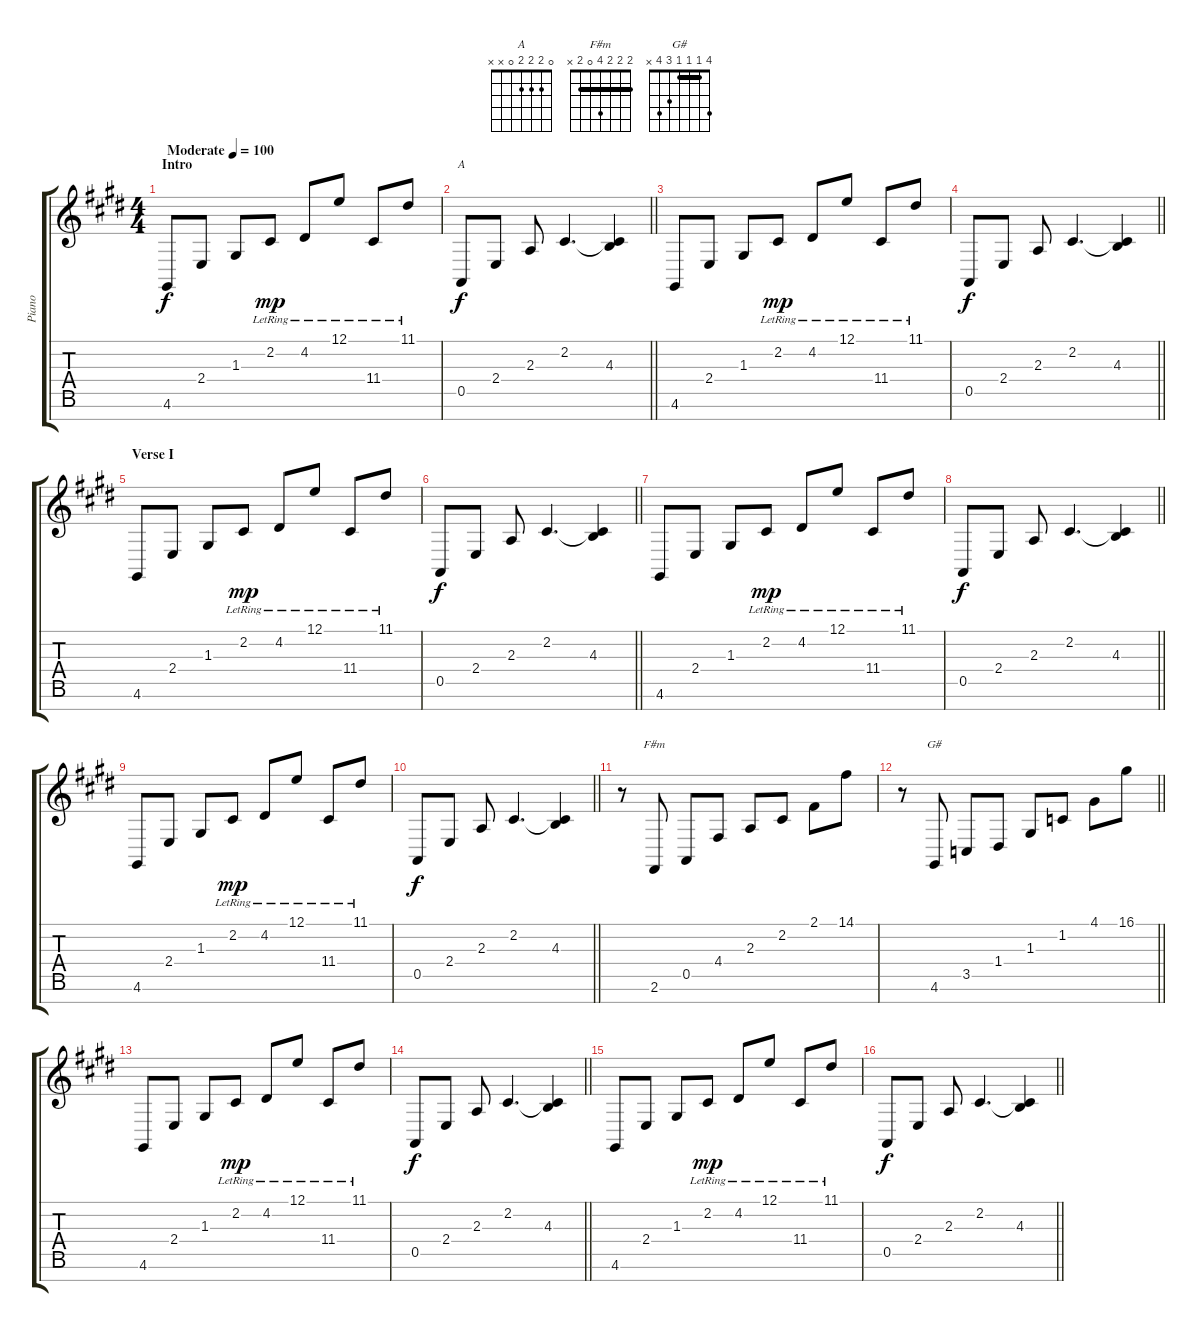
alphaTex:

\track ("Piano" "Piano") {instrument brightacousticpiano}
\staff {score tabs}
\tuning (E4 B3 G3 D3 A2 E2 B1) {hide}
\chord ("A" 0 2 2 2 0 x x)
\chord ("F#m" 2 2 2 4 0 2 x) {barre 2}
\chord ("G#" 4 1 1 1 3 4 x) {barre 1}
\ts (4 4)
\section ("" "Intro")
\tempo (100 "Moderate")
\clef g2
\ks e
4.6.8{dy f instrument brightacousticpiano} 2.4.8 1.3.8 2.2{lr}.8{dy mp} 4.2{lr}.8 12.1{lr}.8 11.4{lr}.8 11.1{lr}.8 |
\barLineRight lightlight
0.5.8{ch "A" dy f} 2.4.8 2.3.8 2.2.4{d} (2.2{t} 4.3).4 |
4.6.8 2.4.8 1.3.8 2.2{lr}.8{dy mp} 4.2{lr}.8 12.1{lr}.8 11.4{lr}.8 11.1{lr}.8 |
\barLineRight lightlight
0.5.8{dy f} 2.4.8 2.3.8 2.2.4{d} (2.2{t} 4.3).4 |
\section ("" "Verse I")
4.6.8 2.4.8 1.3.8 2.2{lr}.8{dy mp} 4.2{lr}.8 12.1{lr}.8 11.4{lr}.8 11.1{lr}.8 |
\barLineRight lightlight
0.5.8{dy f} 2.4.8 2.3.8 2.2.4{d} (2.2{t} 4.3).4 |
4.6.8 2.4.8 1.3.8 2.2{lr}.8{dy mp} 4.2{lr}.8 12.1{lr}.8 11.4{lr}.8 11.1{lr}.8 |
\barLineRight lightlight
0.5.8{dy f} 2.4.8 2.3.8 2.2.4{d} (2.2{t} 4.3).4 |
4.6.8 2.4.8 1.3.8 2.2{lr}.8{dy mp} 4.2{lr}.8 12.1{lr}.8 11.4{lr}.8 11.1{lr}.8 |
\barLineRight lightlight
0.5.8{dy f} 2.4.8 2.3.8 2.2.4{d} (2.2{t} 4.3).4 |
r.8{volume 7} 2.6.8{ch "F#m"} 0.5.8 4.4.8 2.3.8 2.2.8 2.1.8 14.1.8 |
\barLineRight lightlight
r.8 4.6.8{ch "G#"} 3.5.8 1.4.8 1.3.8 1.2.8 4.1.8 16.1.8 |
4.6.8{volume 13} 2.4.8 1.3.8 2.2{lr}.8{dy mp} 4.2{lr}.8 12.1{lr}.8 11.4{lr}.8 11.1{lr}.8 |
\barLineRight lightlight
0.5.8{dy f} 2.4.8 2.3.8 2.2.4{d} (2.2{t} 4.3).4 |
4.6.8 2.4.8 1.3.8 2.2{lr}.8{dy mp} 4.2{lr}.8 12.1{lr}.8 11.4{lr}.8 11.1{lr}.8 |
\barLineRight lightlight
0.5.8{dy f} 2.4.8 2.3.8 2.2.4{d} (2.2{t} 4.3).4
